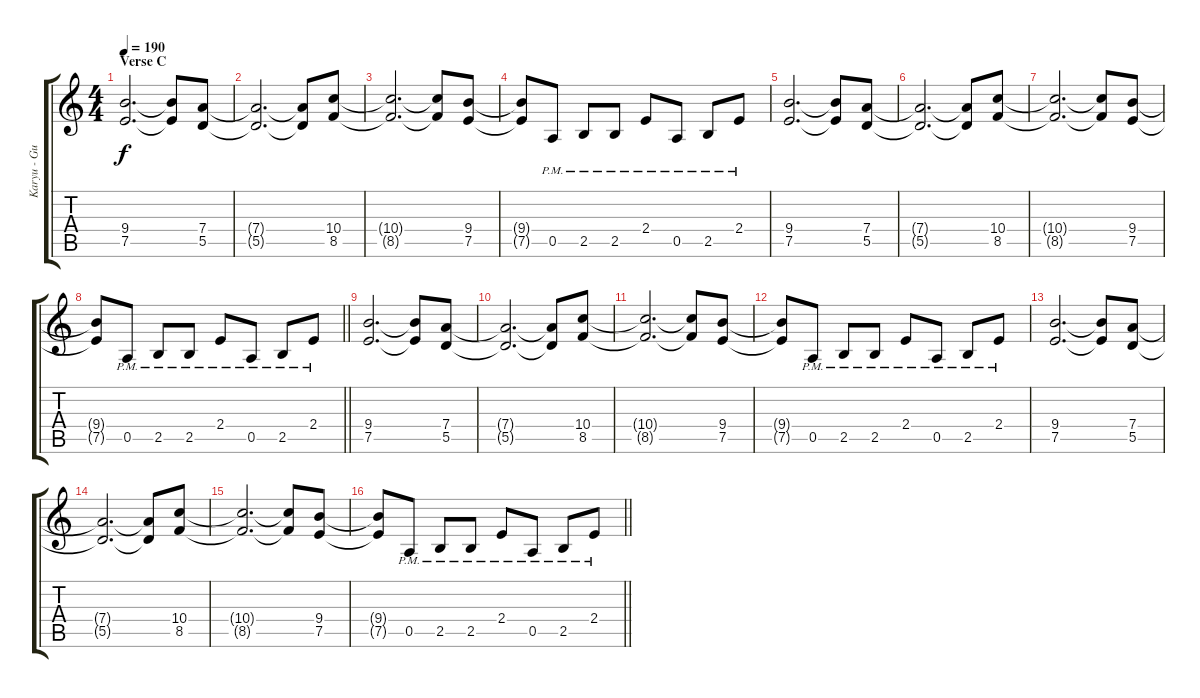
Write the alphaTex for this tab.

\track ("Karyu - Guitar 2" "Karyu - Gu") {instrument distortionguitar}
\staff {score tabs}
\tuning (E4 B3 G3 D3 A2 E2) {hide}
\ts (4 4)
\section ("" "Verse C")
\tempo 190
\clef g2
\ks c
(9.4 7.5).2{d dy f} (9.4{t} 7.5{t}).8 (7.4 5.5).8 |
(7.4{t} 5.5{t}).2{d} (7.4{t} 5.5{t}).8 (10.4 8.5).8 |
(10.4{t} 8.5{t}).2{d} (10.4{t} 8.5{t}).8 (9.4 7.5).8 |
(9.4{t} 7.5{t}).8 0.5{pm}.8 2.5{pm}.8 2.5{pm}.8 2.4{pm}.8 0.5{pm}.8 2.5{pm}.8 2.4{pm}.8 |
(9.4 7.5).2{d} (9.4{t} 7.5{t}).8 (7.4 5.5).8 |
(7.4{t} 5.5{t}).2{d} (7.4{t} 5.5{t}).8 (10.4 8.5).8 |
(10.4{t} 8.5{t}).2{d} (10.4{t} 8.5{t}).8 (9.4 7.5).8 |
\barLineRight lightlight
(9.4{t} 7.5{t}).8 0.5{pm}.8 2.5{pm}.8 2.5{pm}.8 2.4{pm}.8 0.5{pm}.8 2.5{pm}.8 2.4{pm}.8 |
\section ("" "")
(9.4 7.5).2{d} (9.4{t} 7.5{t}).8 (7.4 5.5).8 |
(7.4{t} 5.5{t}).2{d} (7.4{t} 5.5{t}).8 (10.4 8.5).8 |
(10.4{t} 8.5{t}).2{d} (10.4{t} 8.5{t}).8 (9.4 7.5).8 |
(9.4{t} 7.5{t}).8 0.5{pm}.8 2.5{pm}.8 2.5{pm}.8 2.4{pm}.8 0.5{pm}.8 2.5{pm}.8 2.4{pm}.8 |
(9.4 7.5).2{d} (9.4{t} 7.5{t}).8 (7.4 5.5).8 |
(7.4{t} 5.5{t}).2{d} (7.4{t} 5.5{t}).8 (10.4 8.5).8 |
(10.4{t} 8.5{t}).2{d} (10.4{t} 8.5{t}).8 (9.4 7.5).8 |
\barLineRight lightlight
(9.4{t} 7.5{t}).8 0.5{pm}.8 2.5{pm}.8 2.5{pm}.8 2.4{pm}.8 0.5{pm}.8 2.5{pm}.8 2.4{pm}.8
